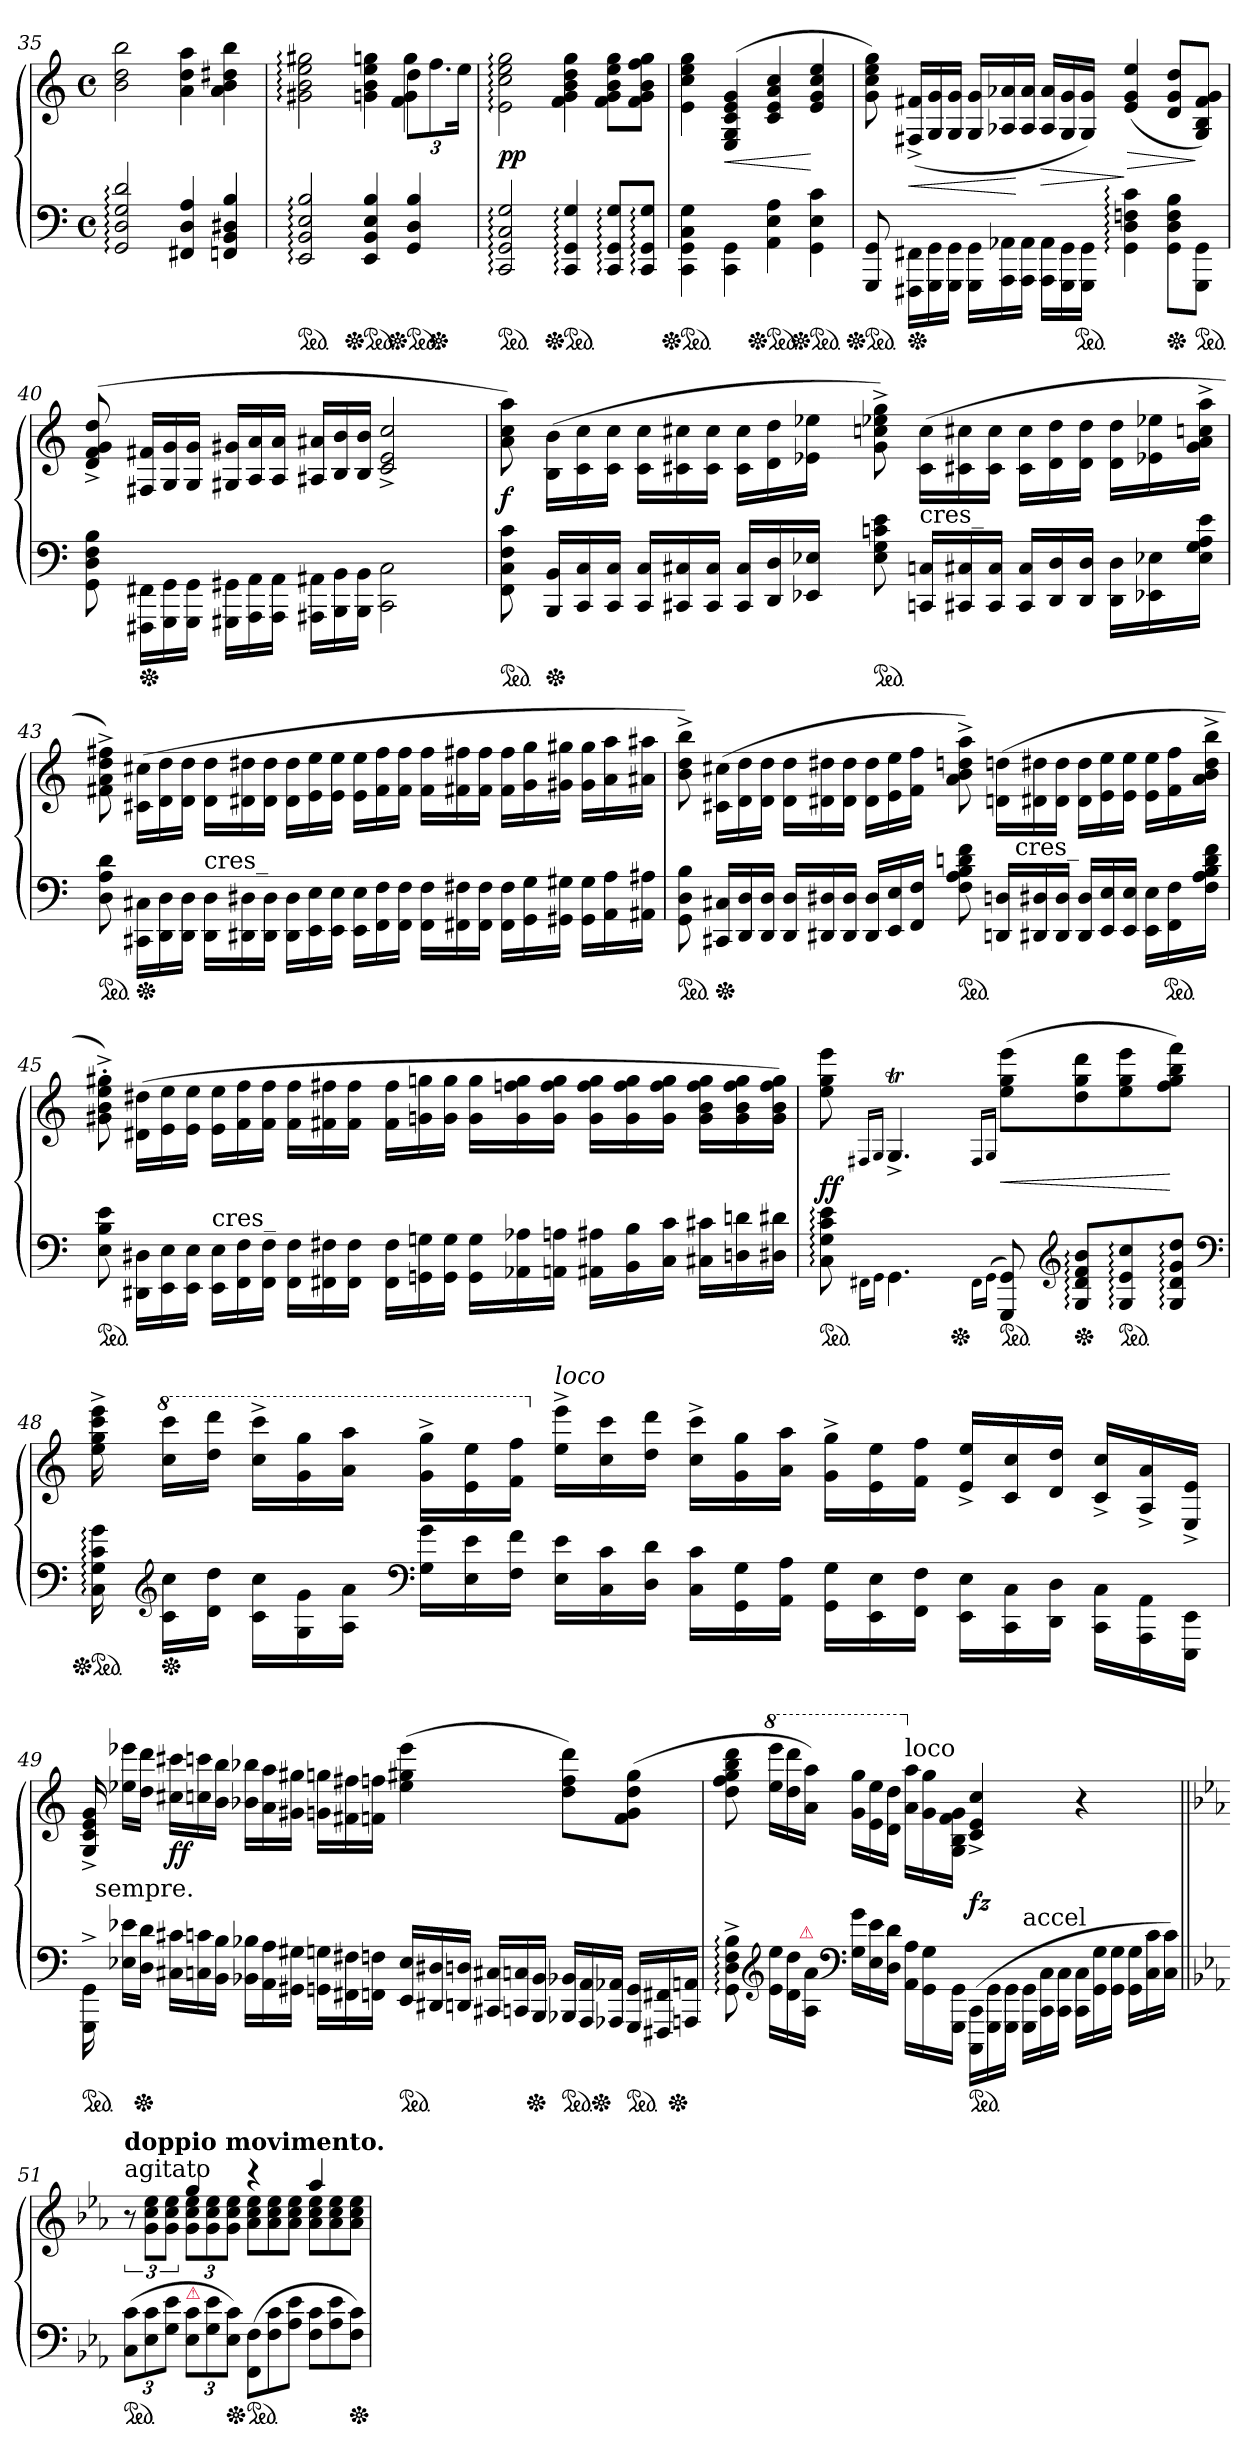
**kern	**kern	**dynam
*part1	*part1	*part1
*staff2	*staff1	*staff1/2
*clefF4	*clefG2	*
*k[]	*k[]	*
*M4/4	*M4/4	*
*met(c)	*met(c)	*
=35	=35	=35
2GG:/ 2D:/ 2G:/ 2d:/	2b 2dd 2bb	.
4FF#X 4D 4A	4a 4dd 4aa	.
4FFn/ 4BB/ 4D#X/ 4B/	4a 4b 4dd#X 4bb	.
=36	=36	=36
*	*^	*
!LO:TX:a:color=crimson:t=⚠	!	!	!
*ped	*	*	*
2EE: 2BB: 2E: 2B:	2g#X: 2b: 2ee: 2gg#X:	2.rcyy	.
*Xped	*	*	*
*ped	*	*	*
4EE 4BB 4E 4B	4gn 4b 4ee 4ggn	.	.
*Xped	*	*	*
*ped	*	*	*
4GG/ 4D/ 4B/	12dd\L	4f 4g 4gg	.
*Xped	*	*	*
.	12.ff	.	.
.	24eeJk	.	.
*	*v	*v	*
=37	=37	=37
*ped	*	*
2CC: 2GG: 2C: 2G:	2e: 2cc: 2ee: 2gg:	pp
*Xped	*	*
*ped	*	*
4CC: 4GG: 4G:	4f 4g 4b 4dd 4gg	.
8CC: 8GG: 8G:L	8f 8g 8b 8ee 8ggL	.
8CC: 8GG: 8G:J	8f 8g 8b 8ff 8ggJ	.
=38	=38	=38
*Xped	*	*
*ped	*	*
4CC\ 4GG\ 4C\ 4G\	4e 4cc 4ee 4gg	.
4CC\ 4GG\	(>4E/ 4G/ 4c/ 4e/ 4g/	<
!LO:TX:a:t=cres.	!	!
*Xped	*	*
*ped	*	*
4AA 4E 4A	4c 4e 4a 4cc	.
*Xped	*	*
*ped	*	*
4GG 4E 4c	4e 4g 4cc 4ee	[
=39	=39	=39
*Xped	*	*
*ped	*	*
8GGG 8GG	8g 8cc 8ee 8gg)	.
*Xtuplet	*Xtuplet	*
*Xped	*	*
24FFF#X\ 24FF#X\LL	(>24F#X^>/ 24f#X^>/LL	<
24GGG\ 24GG\	24G/ 24g/	.
24GGG\ 24GG\JJ	24G/ 24g/JJ	.
24GGG\ 24GG\LL	24G/ 24g/LL	.
24AAA 24AA-X	24A-X 24a-X	.
24AAA\ 24AA-\JJ	24A-/ 24a-/JJ	[
24AAA\ 24AA-\LL	24A-/ 24a-/LL	>
24GGG\ 24GG\	24G/ 24g/	.
*ped	*	*
24GGG\ 24GG\JJ	24G/ 24g/JJ)	.
4GG: 4D: 4Fn: 4c:	(<4e 4g 4ee	] >
*Xped	*	*
8GG 8D 8F 8BL	8d 8g 8ddL	.
*ped	*	*
8GGG\ 8GG\J	8G 8B 8f# 8gJ)	]
=40	=40	=40
8GG 8D 8F 8B	(>8d^ 8f^ 8g^ 8dd^	.
!LO:TX:a:t=cres_	!	!
!LO:TX:a:color=crimson:t=⚠	!	!
*Xped	*	*
24FFF#X\ 24FF#X\LL	24F#X 24f#XLL	.
24GGG\ 24GG\	24G/ 24g/	.
24GGG\ 24GG\JJ	24G/ 24g/JJ	.
24GGG#X\ 24GG#X\LL	24G#X 24g#XLL	.
24AAA\ 24AA\	24A/ 24a/	.
24AAA\ 24AA\JJ	24A/ 24a/JJ	.
24AAA#X\ 24AA#X\LL	24A#X 24a#XLL	.
24BBB\ 24BB\	24B/ 24b/	.
24BBB\ 24BB\JJ	24B/ 24b/JJ	.
2CC\ 2C\	2c^ 2e^ 2cc^	.
=41	=41	=41
*ped	*	*
8FF 8C 8F 8c	8a 8cc 8aa)	f
!LO:TX:a:t=cres_	!	!
*Xped	*	*
16BBB 16BBLL	(>16B\ 16b\LL	.
16CC 16C	16c 16cc	.
16CC 16CJJ	16c 16ccJJ	.
16CC 16CLL	16c 16ccLL	.
16CC#X 16C#X	16c#X\ 16cc#X\	.
16CC# 16C#JJ	16c# 16cc#JJ	.
16CC# 16C#LL	16c#\ 16cc#\LL	.
16DD 16D	16d 16dd	.
16EE-X 16E-XJJ	16e-X 16ee-XJJ	.
=42-	=42-	=42-
*ped	*	*
8E- 8G 8cn 8e	8g^< 8ccn^< 8ee-X^< 8gg^<)	.
!LO:TX:a:t=cres_	!	!
16CCn 16CnLL	(>16c# 16ccLL	.
16CC#X 16C#X	16c#X 16cc#X	.
16CC# 16C#JJ	16c#\ 16cc#\JJ	.
16CC# 16C#LL	16c#\ 16cc#\LL	.
16DD 16D	16d 16dd	.
16DD 16DJJ	16d 16ddJJ	.
16DD\ 16D\LL	16d\ 16dd\LL	.
16EE-X 16E-X	16e-X 16ee-X	.
16E- 16G 16A 16eJJ	16g^< 16a^< 16ccn^< 16aa^<JJ	.
=43	=43	=43
*ped	*	*
8D 8A 8d	8f#X^< 8a^< 8dd^< 8ff#X^<)	.
*Xped	*	*
24CC#X\ 24C#X\LL	(>24c#X\ 24cc#X\LL	.
24DD 24D	24d 24dd	.
24DD 24DJJ	24d 24ddJJ	.
!LO:TX:a:t=cres_	!	!
24DD\ 24D\LL	24d\ 24dd\LL	.
24DD#X 24D#X	24d#X 24dd#X	.
24DD# 24D#JJ	24d# 24dd#JJ	.
24DD#\ 24D#\LL	24d#\ 24dd#\LL	.
24EE 24E	24e 24ee	.
24EE 24EJJ	24e 24eeJJ	.
24EE\ 24E\LL	24e 24eeLL	.
24FF 24F	24f# 24ff#	.
24FF 24FJJ	24f# 24ff#JJ	.
24FF\ 24F\LL	24f# 24ff#LL	.
24FF#X 24F#X	24f#X 24ff#X	.
24FF# 24F#JJ	24f# 24ff#JJ	.
24FF#\ 24F#\LL	24f# 24ff#LL	.
24GG 24G	24g 24gg	.
24GG#X 24G#XJJ	24g#X 24gg#XJJ	.
24GG#\ 24G#\LL	24g# 24gg#LL	.
24AA 24A	24a 24aa	.
24AA#X 24A#XJJ	24a#X 24aa#XJJ	.
=44	=44	=44
*ped	*	*
8GG 8D 8B	8b^< 8dd^< 8bb^<)	.
!LO:TX:a:t=cres_	!	!
*Xped	*	*
24CC#X 24C#XLL	(>24c#X\ 24cc#X\LL	.
24DD 24D	24d 24dd	.
24DD 24DJJ	24d 24ddJJ	.
24DD 24DLL	24d\ 24dd\LL	.
24DD#X 24D#X	24d#X 24dd#X	.
24DD# 24D#JJ	24d# 24dd#JJ	.
24DD# 24D#LL	24d#\ 24dd#\LL	.
24EE 24E	24e 24ee	.
24FF 24FJJ	24f 24ffJJ	.
*ped	*	*
8F 8A 8B 8dn 8f	8a^< 8b^< 8ddn^< 8aa^<)	.
24DDn 24DnLL	(>24dn\ 24ddn\LL	.
!LO:TX:a:t=cres_	!	!
24DD#X 24D#X	24d#X 24dd#X	.
24DD# 24D#JJ	24d# 24dd#JJ	.
24DD# 24D#LL	24d#\ 24dd#\LL	.
24EE 24E	24e 24ee	.
24EE 24EJJ	24e 24eeJJ	.
24EE 24ELL	24e 24eeLL	.
*ped	*	*
24FF 24F	24f 24ff	.
24F 24A 24B 24d 24fJJ	24a^< 24b^< 24dd#^< 24bb^<JJ	.
=45	=45	=45
*ped	*	*
8E 8B 8e	8g#X'^< 8b'^< 8ee'^< 8gg#X'^<)	.
16DD#X\ 16D#X\LL	(>16d#X\ 16dd#X\LL	.
16EE 16E	16e 16ee	.
16EE 16EJJ	16e 16eeJJ	.
!LO:TX:a:t=cres_	!	!
16EE\ 16E\LL	16e 16eeLL	.
16FF 16F	16f 16ff	.
16FF 16FJJ	16f 16ffJJ	.
16FF\ 16F\LL	16f 16ffLL	.
16FF#X 16F#X	16f#X 16ff#X	.
16FF# 16F#JJ	16f# 16ff#JJ	.
=46-	=46-	=46-
16FF#\ 16F#\LL	16f# 16ff#LL	.
16GGn 16Gn	16gn 16ggn	.
16GG 16GJJ	16g 16ggJJ	.
16GG 16GLL	16g 16ggLL	.
16AA-X 16A-X	16g 16ffn 16gg	.
16AAn 16AnJJ	16g 16ff 16ggJJ	.
16AA#X 16A#XLL	16g 16ff 16ggLL	.
16BB 16B	16g 16ff 16gg	.
16C 16cJJ	16g 16ff 16ggJJ	.
16C#X 16c#XLL	16g 16b 16ff 16ggLL	.
16Dn 16dn	16g 16b 16ff 16gg	.
16D#X 16d#XJJ	16g 16b 16ff 16ggJJ)	.
=47	=47	=47
*	*^	*
*ped	*	*	*
8C: 8G: 8c: 8e:	8ee 8gg 8eee	4ryy	ff
16qFF#X\LL	16qF#X/LL	.	.
16qGG\JJ	16qG/JJ	.	.
4.GG\	4.GT^>/	.	.
.	.	16ryy	.
*Xped	*	*	*
.	.	2ryy	.
16qFF#\LL	16qF#/LL	.	.
(>16qGG\JJ	16qG/JJ	.	.
!LO:TX:a:t=ritenuto	!	!	!
*ped	*	*	*
8GGG 8GG)	(>8ee 8gg 8eeeL	.	<
*clefG2	*	*	*
*Xped	*	*	*
8G: 8d: 8f: 8b:L	8dd 8gg 8ddd	.	.
*ped	*	*	*
8G: 8e: 8cc:	8ee 8gg 8eee	.	.
.	.	8.ryy	.
8G: 8d: 8g: 8dd:J	8ff 8gg 8bb 8fffJ)	.	[
*clefF4	*	*	*
*	*v	*v	*
=48	=48	=48
*Xped	*	*
*ped	*	*
24C: 24G: 24c: 24g:	24ee^< 24gg^< 24ccc^< 24eee^<	.
*clefG2	*	*
*	*8va	*
*Xped	*	*
24c\ 24cc\LL	24ccc 24ccccLL	.
24d 24ddJJ	24ddd 24ddddJJ	.
24c\ 24cc\LL	24ccc^< 24cccc^<LL	.
24G 24g	24gg 24ggg	.
24A 24aJJ	24aa 24aaaJJ	.
*clefF4	*	*
24G 24gLL	24gg^< 24ggg^<LL	.
24E 24e	24ee 24eee	.
24F 24fJJ	24ff 24fffJJ	.
*	*X8va	*
!	!LO:TX:a:i:t=loco	!
24E 24eLL	24ee^< 24eee^<LL	.
24C 24c	24cc 24ccc	.
24D 24dJJ	24dd 24dddJJ	.
24C 24cLL	24cc^< 24ccc^<LL	.
24GG 24G	24g 24gg	.
24AA 24AJJ	24a 24aaJJ	.
24GG\ 24G\LL	24g^< 24gg^<LL	.
24EE 24E	24e 24ee	.
24FF 24FJJ	24f 24ffJJ	.
24EE\ 24E\LL	24e^< 24ee^<LL	.
24CC 24C	24c 24cc	.
24DD 24DJJ	24d 24ddJJ	.
24CC\ 24C\LL	24c^< 24cc^<LL	.
24AAA\ 24AA\	24A^</ 24a^</	.
24EEE\ 24EE\JJ	24E^</ 24e^</JJ	.
=49	=49	=49
*ped	*	*
24GGG^\ 24GG^\	24G^/ 24c^/ 24e^/ 24g^/	.
!LO:TX:a:t=sempre.	!	!
24E-X 24e-XLL	24ee-X 24eee-XLL	.
*Xped	*	*
24D 24dJJ	24dd 24dddJJ	.
24C#X 24c#XLL	24cc#X 24ccc#XLL	ff
24Cn 24cn	24ccn 24cccn	.
24BB 24BJJ	24b 24bbJJ	.
24BB-X 24B-XLL	24b-X 24bb-XLL	.
24AA 24A	24a 24aa	.
24GG#X 24G#XJJ	24g#X 24gg#XJJ	.
24GGn\ 24Gn\LL	24gn 24ggnLL	.
24FF#X 24F#X	24f#X 24ff#X	.
24FFn 24FnJJ	24fn 24ffnJJ	.
*ped	*	*
24EE 24E-LL	(>4ee- 4gg#X 4eee-	.
24DD#X 24D#X	.	.
24DDn 24DnJJ	.	.
24CC#X 24C#XLL	.	.
24CCn 24Cn	.	.
*Xped	*	*
24BBB 24BB-JJ	.	.
*ped	*	*
24BBB-X 24BB-XLL	8dd 8ff 8dddL)	.
24AAA 24AA	.	.
*Xped	*	*
24AAA-X 24AA-XJJ	.	.
*ped	*	*
24GGG 24GGLL	(>8f 8g 8dd 8gg#J	.
24FFF#X 24FF#X	.	.
*Xped	*	*
24AAAn 24AAnJJ	.	.
=50	=50	=50
8GG:^ 8D:^ 8F:^ 8B:^	8dd 8ff 8gg 8bb 8ddd	.
*clefG2	*	*
*	*8va	*
24e\ 24ee\LL	24eee 24eeeeLL	.
24d 24dd	24ddd 24dddd	.
!LO:TX:a:color=crimson:t=⚠	!	!
24A 24aJJ	24aa\ 24aaa\JJ)	.
*clefF4	*	*
24G\ 24g\LL	24gg\ 24ggg\LL	.
24E 24e	24ee 24eee	.
24D 24dJJ	24dd 24dddJJ	.
*	*X8va	*
!	!LO:TX:a:t=loco	!
24AA\ 24A\LL	24a\ 24aa\LL	.
24GG 24G	24g 24gg	.
24GGG 24GGJJ	24G 24B 24f 24gJJ	.
*ped	*	*
(>24CCC\ 24CC\LL	4c^> 4e^> 4cc^>	fz
24GGG 24GG	.	.
24GGG 24GGJJ	.	.
!LO:TX:a:t=accel	!	!
24GGG\ 24GG\LL	.	.
24CC 24C	.	.
24CC 24CJJ	.	.
24CC\ 24C\LL	4r	.
24GG 24G	.	.
24GG 24GJJ	.	.
24GG\ 24G\LL	.	.
24C 24c	.	.
24C 24cJJ)	.	.
=51||	=51||	=51||
*k[b-e-a-]	*k[b-e-a-]	*
*	*^	*
*tuplet	*	*tuplet	*
!	!LO:TX:a:t=agitato	!	!
!	!LO:TX:a:B:t=doppio movimento.	!	!
*ped	*	*	*
(>12C 12cL	4ryy	12r	.
12E- 12c	.	12g 12cc 12ee-L	.
12G 12e-J	.	12g 12cc 12ee-J	.
!LO:TX:a:color=crimson:t=⚠	!	!	!
12E- 12cL	4gg	12g 12cc 12ee-L	.
12G 12e-	.	12g 12cc 12ee-	.
*Xped	*	*	*
12E- 12cJ)	.	12g 12cc 12ee-J	.
*Xtuplet	*	*Xtuplet	*
*ped	*	*	*
(>12FF 12FL	4rccc	12a- 12cc 12ee-L	.
12F 12c	.	12a- 12cc 12ee-	.
12A- 12e-J	.	12a- 12cc 12ee-J	.
12F 12cL	4aa-	12a- 12cc 12ee-L	.
12A- 12e-	.	12a- 12cc 12ee-	.
*Xped	*	*	*
12F 12cJ)	.	12a- 12cc 12ee-J	.
*	*v	*v	*
=	=	=
*-	*-	*-
